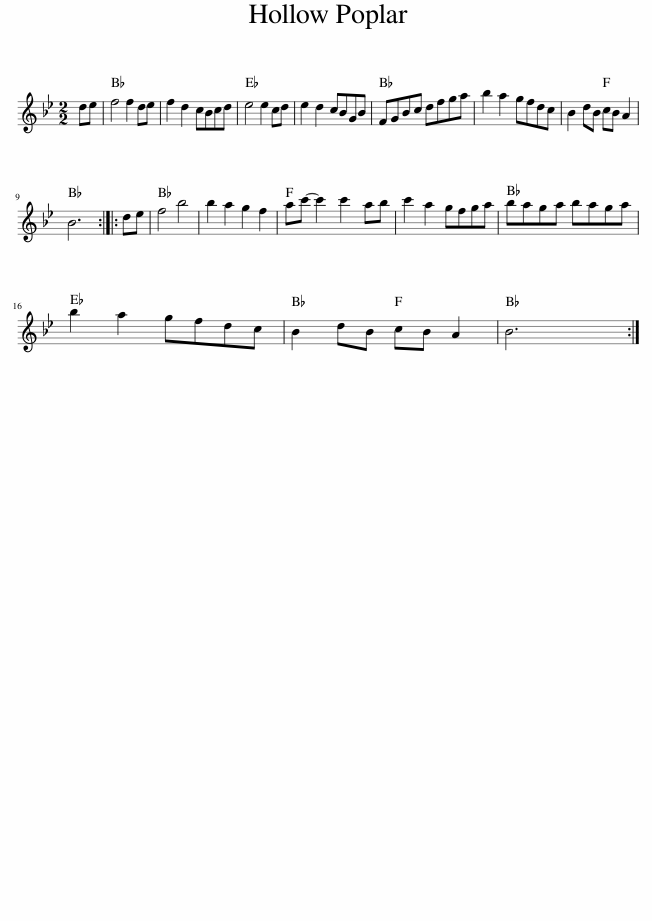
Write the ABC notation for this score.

X:1
L:1/8
M:2/2
I:linebreak $
K:Bb
V:1 treble
V:1
 de | f4 f2 de | f2 d2 cBcd | e4 e2 cd | e2 d2 cBGB | %5
 FGBc dfga | b2 a2 gfdc | B2 dB cB A2 |$ B6 :: de | %10
 f4 b4 | b2 a2 g2 f2 | ac'- c'2 c'2 ab | c'2 a2 gfga | baga baga |$ %15
 b2 a2 gfdc | B2 dB cB A2 | B6 :| %18
